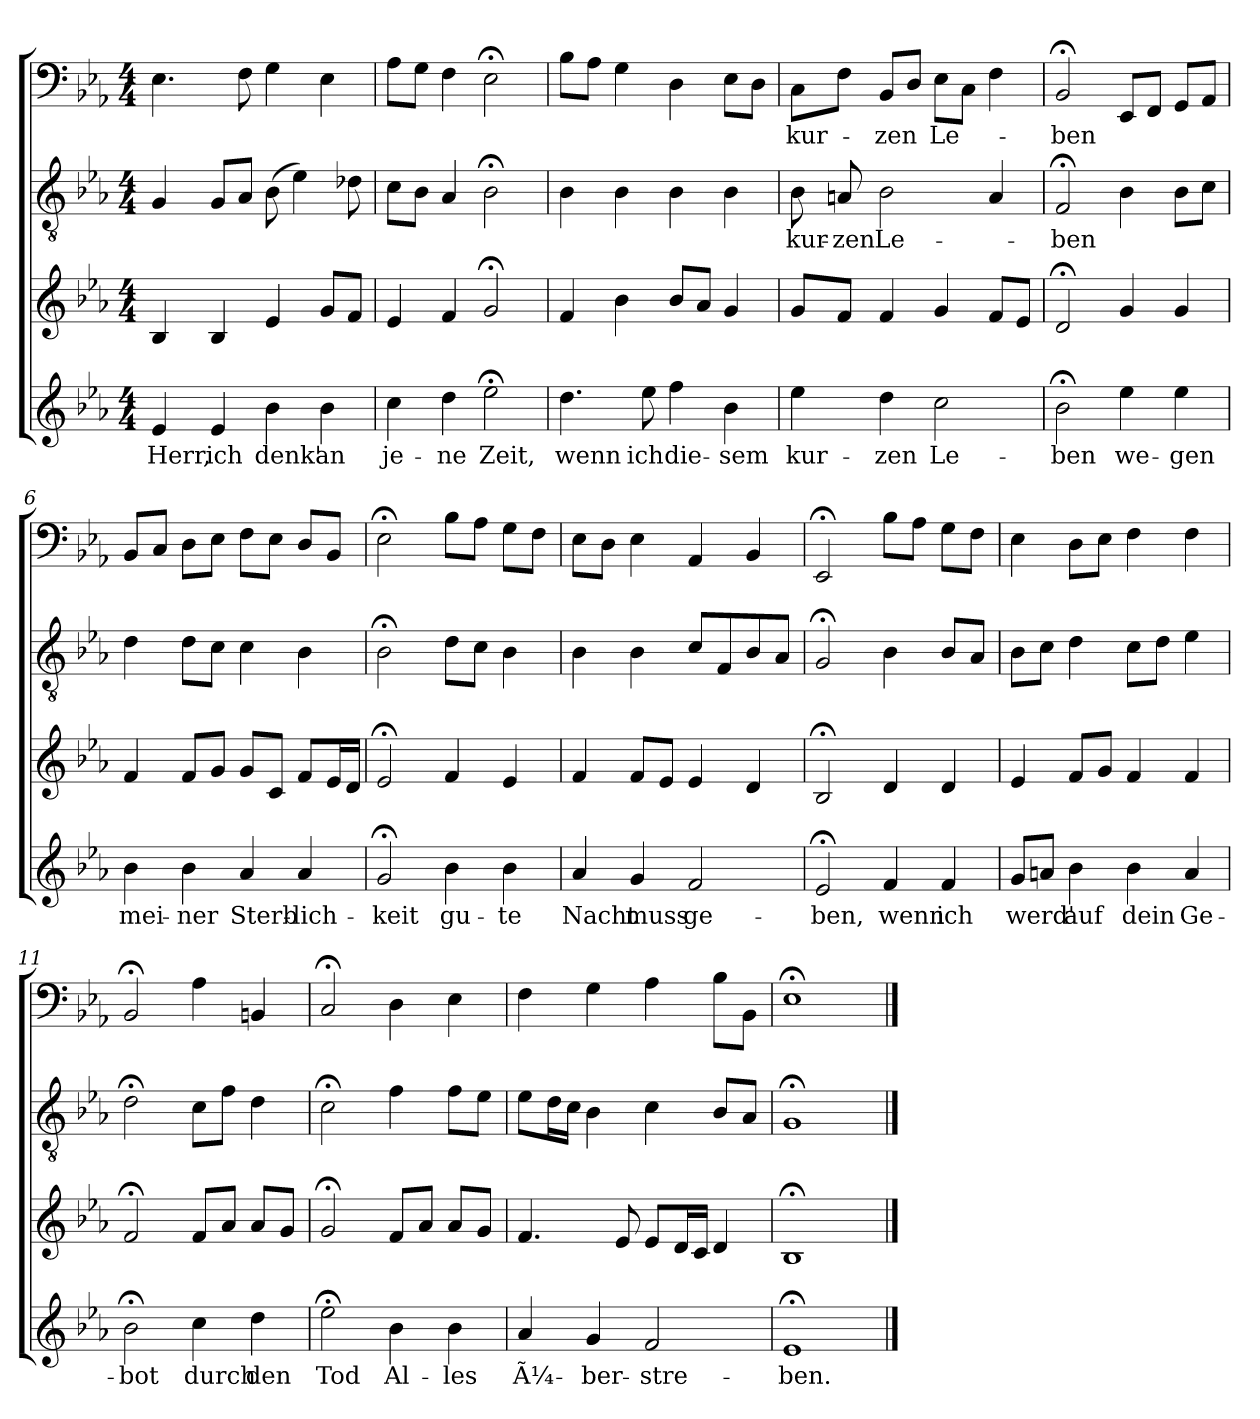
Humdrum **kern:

**kern	**text	**kern	**kern	**text	**kern	**text
*part4	*part4	*part3	*part2	*part2	*part1	*part1
*staff4	*staff4	*staff3	*staff2	*staff2	*staff1	*staff1
*clefG2	*	*clefG2	*clefGv2	*	*clefF4	*
*k[b-e-a-]	*	*k[b-e-a-]	*k[b-e-a-]	*	*k[b-e-a-]	*
*E-:	*	*E-:	*E-:	*	*E-:	*
*M4/4	*	*M4/4	*M4/4	*	*M4/4	*
=1	=1	=1	=1	=1	=1	=1
4e-	Herr,	4B-	4G	.	4.E-	.
4e-	ich	4B-	8GL	.	.	.
.	.	.	8A-J	.	8F	.
4b-	denk'	4e-	(8B-	.	4G	.
.	.	.	4e-)	.	.	.
4b-	an	8gL	.	.	4E-	.
.	.	8fJ	8d-X	.	.	.
=2	=2	=2	=2	=2	=2	=2
4cc	je-	4e-	8cL	.	8A-L	.
.	.	.	8B-J	.	8GJ	.
4dd	-ne	4f	4A-	.	4F	.
2ee-;<	Zeit,	2g;<	2B-;<	.	2E-;<	.
=3	=3	=3	=3	=3	=3	=3
4.dd	wenn	4f	4B-	.	8B-L	.
.	.	.	.	.	8A-J	.
.	.	4b-	4B-	.	4G	.
8ee-	ich	.	.	.	.	.
4ff	die-	8b-L	4B-	.	4D	.
.	.	8a-J	.	.	.	.
4b-	-sem	4g	4B-	.	8E-L	.
.	.	.	.	.	8DJ	.
=4	=4	=4	=4	=4	=4	=4
4ee-	kur-	8gL	8B-	kur-	8CL	kur-
.	.	8fJ	8An	-zen	8FJ	.
4dd	-zen	4f	2B-	Le-	8BB-L	-zen
.	.	.	.	.	8DJ	.
2cc	Le-	4g	.	.	8E-L	Le-
.	.	.	.	.	8CJ	.
.	.	8fL	4A	.	4F	.
.	.	8e-J	.	.	.	.
=5	=5	=5	=5	=5	=5	=5
2b-;<	-ben	2d;<	2F;<	-ben	2BB-;<	-ben
4ee-	we-	4g	4B-	.	8EE-L	.
.	.	.	.	.	8FFJ	.
4ee-	-gen	4g	8B-L	.	8GGL	.
.	.	.	8cJ	.	8AA-J	.
=6	=6	=6	=6	=6	=6	=6
4b-	mei-	4f	4d	.	8BB-L	.
.	.	.	.	.	8CJ	.
4b-	-ner	8fL	8dL	.	8DL	.
.	.	8gJ	8cJ	.	8E-J	.
4a-	Sterb-	8gL	4c	.	8FL	.
.	.	8cJ	.	.	8E-J	.
4a-	-lich-	8fL	4B-	.	8DL	.
.	.	16e-L	.	.	8BB-J	.
.	.	16dJJ	.	.	.	.
=7	=7	=7	=7	=7	=7	=7
2g;<	-keit	2e-;<	2B-;<	.	2E-;<	.
4b-	gu-	4f	8dL	.	8B-L	.
.	.	.	8cJ	.	8A-J	.
4b-	-te	4e-	4B-	.	8GL	.
.	.	.	.	.	8FJ	.
=8	=8	=8	=8	=8	=8	=8
4a-	Nacht	4f	4B-	.	8E-L	.
.	.	.	.	.	8DJ	.
4g	muss	8fL	4B-	.	4E-	.
.	.	8e-J	.	.	.	.
2f	ge-	4e-	8cL	.	4AA-	.
.	.	.	8F	.	.	.
.	.	4d	8B-	.	4BB-	.
.	.	.	8A-J	.	.	.
=9	=9	=9	=9	=9	=9	=9
2e-;<	-ben,	2B-;<	2G;<	.	2EE-;<	.
4f	wenn	4d	4B-	.	8B-L	.
.	.	.	.	.	8A-J	.
4f	ich	4d	8B-L	.	8GL	.
.	.	.	8A-J	.	8FJ	.
=10	=10	=10	=10	=10	=10	=10
8gL	werd'	4e-	8B-L	.	4E-	.
8anJ	.	.	8cJ	.	.	.
4b-	auf	8fL	4d	.	8DL	.
.	.	8gJ	.	.	8E-J	.
4b-	dein	4f	8cL	.	4F	.
.	.	.	8dJ	.	.	.
4a	Ge-	4f	4e-	.	4F	.
=11	=11	=11	=11	=11	=11	=11
2b-;<	-bot	2f;<	2d;<	.	2BB-;<	.
4cc	durch	8fL	8cL	.	4A-	.
.	.	8a-J	8fJ	.	.	.
4dd	den	8a-L	4d	.	4BBn	.
.	.	8gJ	.	.	.	.
=12	=12	=12	=12	=12	=12	=12
2ee-;<	Tod	2g;<	2c;<	.	2C;<	.
4b-	Al-	8fL	4f	.	4D	.
.	.	8a-J	.	.	.	.
4b-	-les	8a-L	8fL	.	4E-	.
.	.	8gJ	8e-J	.	.	.
=13	=13	=13	=13	=13	=13	=13
4a-	Ã¼-	4.f	8e-L	.	4F	.
.	.	.	16dL	.	.	.
.	.	.	16cJJ	.	.	.
4g	-ber-	.	4B-	.	4G	.
.	.	8e-	.	.	.	.
2f	-stre-	8e-L	4c	.	4A-	.
.	.	16dL	.	.	.	.
.	.	16cJJ	.	.	.	.
.	.	4d	8B-L	.	8B-L	.
.	.	.	8A-J	.	8BB-J	.
=14	=14	=14	=14	=14	=14	=14
1e-;<	-ben.	1B-;<	1G;<	.	1E-;<	.
==	==	==	==	==	==	==
*-	*-	*-	*-	*-	*-	*-
